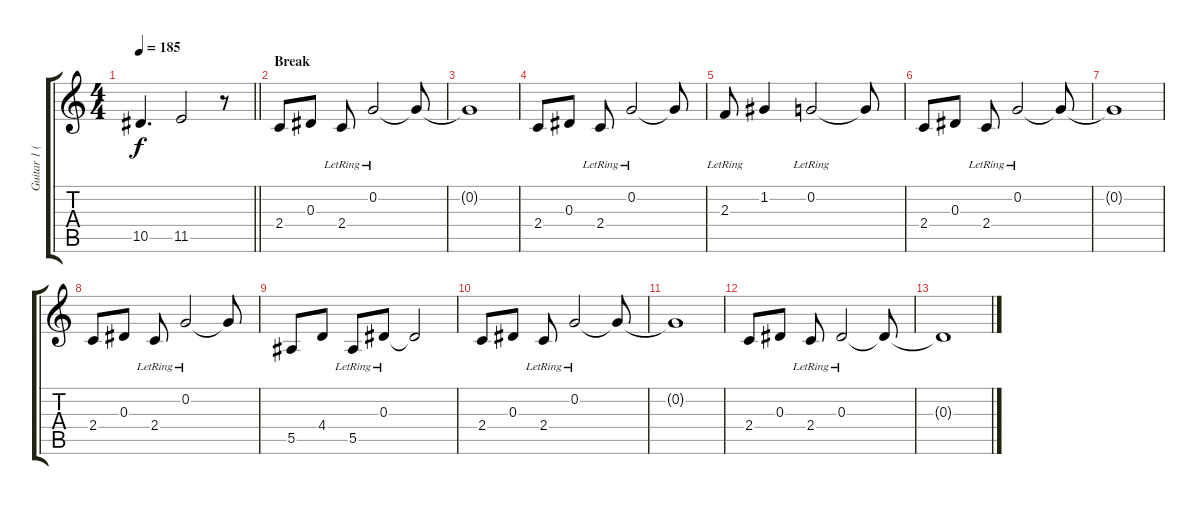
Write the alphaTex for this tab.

\track ("Guitar 1 (Lead)" "Guitar 1 (") {instrument distortionguitar}
\staff {score tabs}
\tuning (C4 G3 Eb3 Bb2 F2 C2) {hide}
\ts (4 4)
\tempo 185
\clef g2
\barLineRight lightlight
\ks c
10.5{t}.4{d dy f} 11.5.2 r.8 |
\section ("" "Break")
2.4.8{instrument acousticguitarsteel} 0.3.8 2.4{lr}.8 0.2{lr}.2 0.2{t}.8 |
0.2{t}.1 |
2.4.8 0.3.8 2.4{lr}.8 0.2{lr}.2 0.2{t}.8 |
2.3{lr}.8 1.2.4 0.2{lr}.2 0.2{t}.8 |
2.4.8 0.3.8 2.4{lr}.8 0.2{lr}.2 0.2{t}.8 |
0.2{t}.1 |
2.4.8 0.3.8 2.4{lr}.8 0.2{lr}.2 0.2{t}.8 |
5.5.8 4.4.8 5.5{lr}.8 0.3{lr}.8 0.3{t}.2 |
2.4.8 0.3.8 2.4{lr}.8 0.2{lr}.2 0.2{t}.8 |
0.2{t}.1 |
2.4.8 0.3.8 2.4{lr}.8 0.3{lr}.2 0.3{t}.8 |
0.3{t}.1
